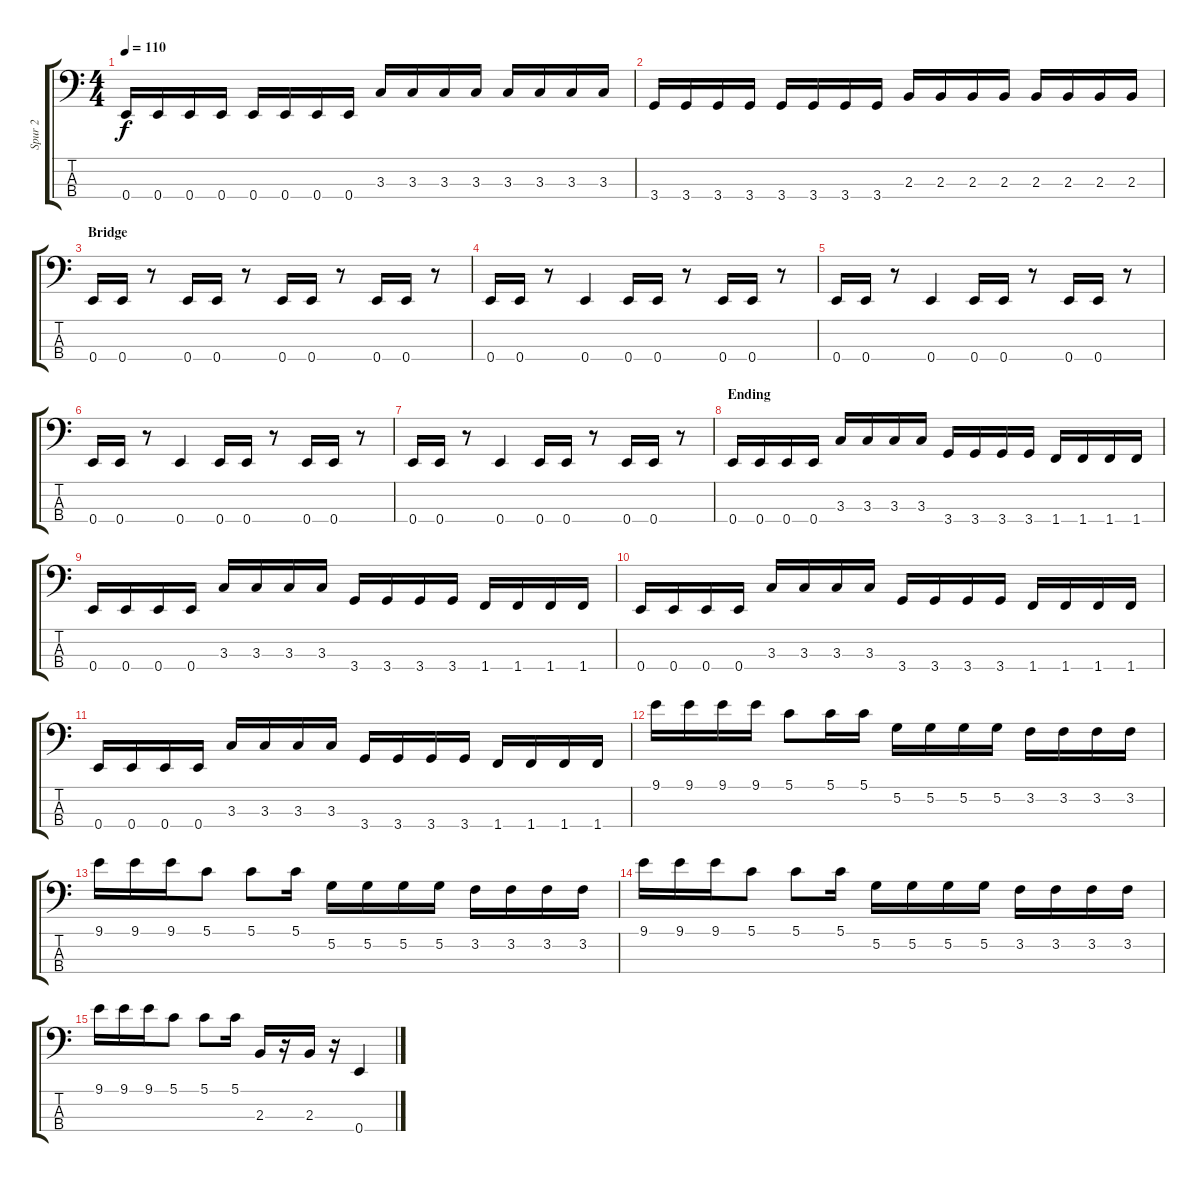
\track ("Spur 2" "Spur 2") {instrument electricbasspick}
\staff {score tabs}
\tuning (G2 D2 A1 E1) {hide}
\ts (4 4)
\tempo 110
\clef f4
\ks c
0.4.16{dy f} 0.4.16 0.4.16 0.4.16 0.4.16 0.4.16 0.4.16 0.4.16 3.3.16 3.3.16 3.3.16 3.3.16 3.3.16 3.3.16 3.3.16 3.3.16 |
3.4.16 3.4.16 3.4.16 3.4.16 3.4.16 3.4.16 3.4.16 3.4.16 2.3.16 2.3.16 2.3.16 2.3.16 2.3.16 2.3.16 2.3.16 2.3.16 |
\section ("" "Bridge")
0.4.16 0.4.16 r.8 0.4.16 0.4.16 r.8 0.4.16 0.4.16 r.8 0.4.16 0.4.16 r.8 |
0.4.16 0.4.16 r.8 0.4.4 0.4.16 0.4.16 r.8 0.4.16 0.4.16 r.8 |
0.4.16 0.4.16 r.8 0.4.4 0.4.16 0.4.16 r.8 0.4.16 0.4.16 r.8 |
0.4.16 0.4.16 r.8 0.4.4 0.4.16 0.4.16 r.8 0.4.16 0.4.16 r.8 |
0.4.16 0.4.16 r.8 0.4.4 0.4.16 0.4.16 r.8 0.4.16 0.4.16 r.8 |
\section ("" "Ending")
0.4.16 0.4.16 0.4.16 0.4.16 3.3.16 3.3.16 3.3.16 3.3.16 3.4.16 3.4.16 3.4.16 3.4.16 1.4.16 1.4.16 1.4.16 1.4.16 |
0.4.16 0.4.16 0.4.16 0.4.16 3.3.16 3.3.16 3.3.16 3.3.16 3.4.16 3.4.16 3.4.16 3.4.16 1.4.16 1.4.16 1.4.16 1.4.16 |
0.4.16 0.4.16 0.4.16 0.4.16 3.3.16 3.3.16 3.3.16 3.3.16 3.4.16 3.4.16 3.4.16 3.4.16 1.4.16 1.4.16 1.4.16 1.4.16 |
0.4.16 0.4.16 0.4.16 0.4.16 3.3.16 3.3.16 3.3.16 3.3.16 3.4.16 3.4.16 3.4.16 3.4.16 1.4.16 1.4.16 1.4.16 1.4.16 |
9.1.16 9.1.16 9.1.16 9.1.16 5.1.8 5.1.16 5.1.16 5.2.16 5.2.16 5.2.16 5.2.16 3.2.16 3.2.16 3.2.16 3.2.16 |
9.1.16 9.1.16 9.1.16 5.1.8 5.1.8 5.1.16 5.2.16 5.2.16 5.2.16 5.2.16 3.2.16 3.2.16 3.2.16 3.2.16 |
9.1.16 9.1.16 9.1.16 5.1.8 5.1.8 5.1.16 5.2.16 5.2.16 5.2.16 5.2.16 3.2.16 3.2.16 3.2.16 3.2.16 |
9.1.16 9.1.16 9.1.16 5.1.8 5.1.8 5.1.16 2.3.16 r.16 2.3.16 r.16 0.4.4
